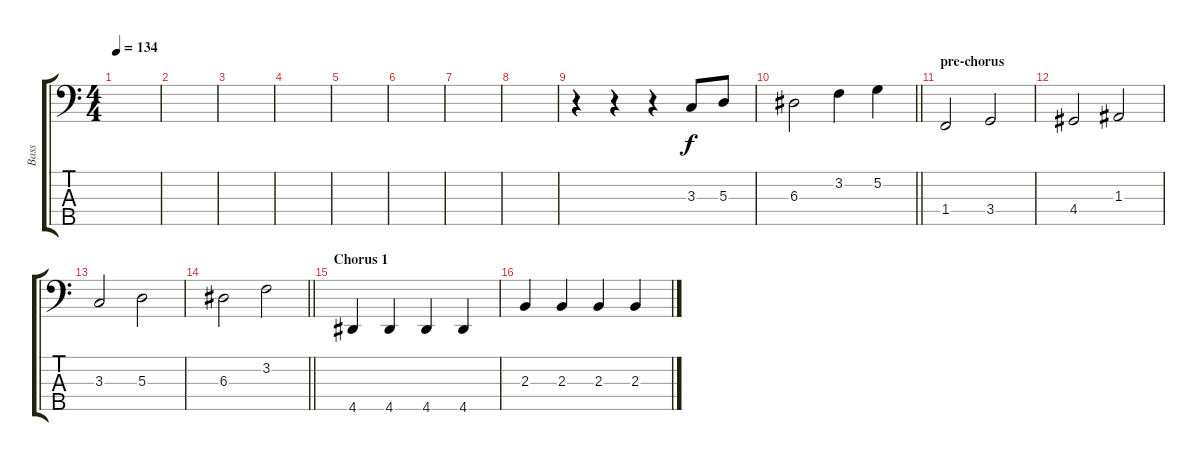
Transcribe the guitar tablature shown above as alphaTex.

\track ("Bass" "Bass") {instrument electricbassfinger}
\staff {score tabs}
\tuning (G2 D2 A1 E1 B0) {hide}
\ts (4 4)
\tempo 134
\clef f4
\ks c
|
|
|
|
|
|
|
|
r.4 r.4 r.4 3.3.8 5.3.8 |
\barLineRight lightlight
6.3.2 3.2.4 5.2.4 |
\section ("" "pre-chorus")
1.4.2 3.4.2 |
4.4.2 1.3.2 |
3.3.2 5.3.2 |
\barLineRight lightlight
6.3.2 3.2.2 |
\section ("" "Chorus 1")
4.5.4 4.5.4 4.5.4 4.5.4 |
2.3.4 2.3.4 2.3.4 2.3.4
